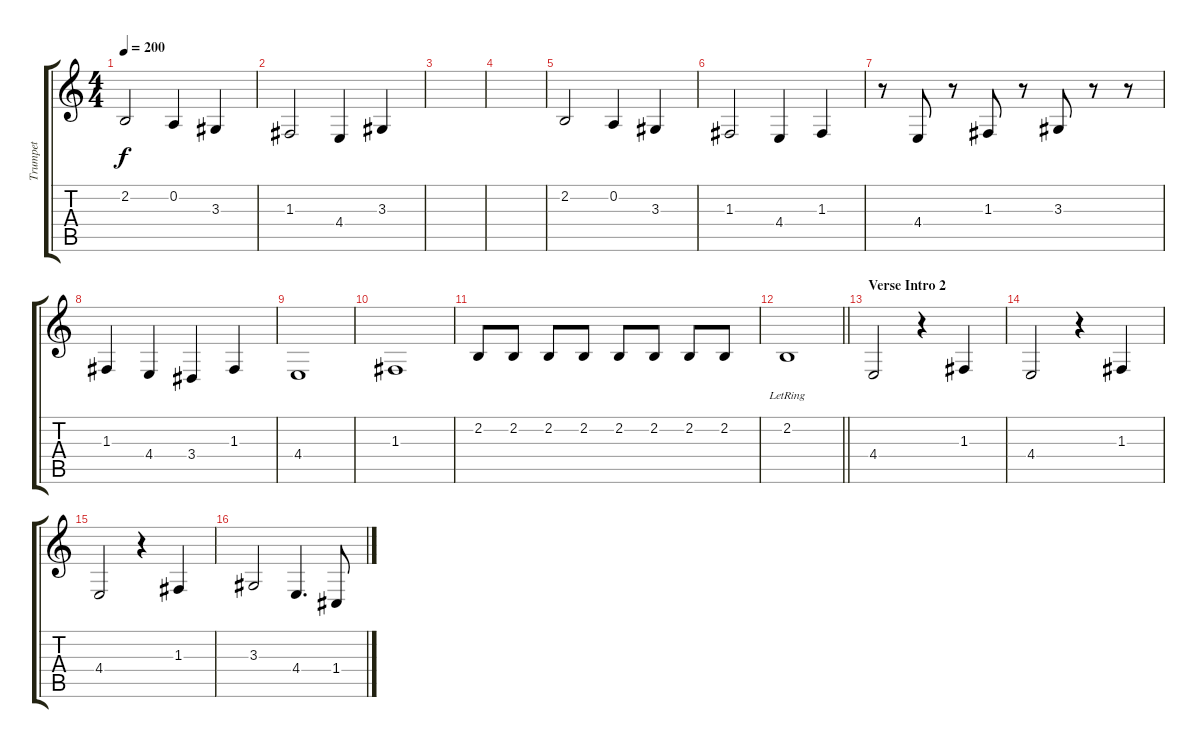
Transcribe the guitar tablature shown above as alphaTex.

\track ("Trumpet" "Trumpet") {instrument trumpet}
\staff {score tabs}
\tuning (D4 A3 F3 C3 G2 D2) {hide}
\ts (4 4)
\tempo 200
\clef g2
\ks c
2.2.2{dy f} 0.2.4 3.3.4 |
1.3.2 4.4.4 3.3.4 |
|
|
2.2.2 0.2.4 3.3.4 |
1.3.2 4.4.4 1.3.4 |
r.8 4.4.8 r.8 1.3.8 r.8 3.3.8 r.8 r.8 |
1.3.4 4.4.4 3.4.4 1.3.4 |
4.4.1 |
1.3.1 |
2.2.8 2.2.8 2.2.8 2.2.8 2.2.8 2.2.8 2.2.8 2.2.8 |
\barLineRight lightlight
2.2{lr}.1 |
\section ("" "Verse Intro 2")
4.4.2 r.4 1.3.4 |
4.4.2 r.4 1.3.4 |
4.4.2 r.4 1.3.4 |
3.3.2 4.4.4{d} 1.4.8
